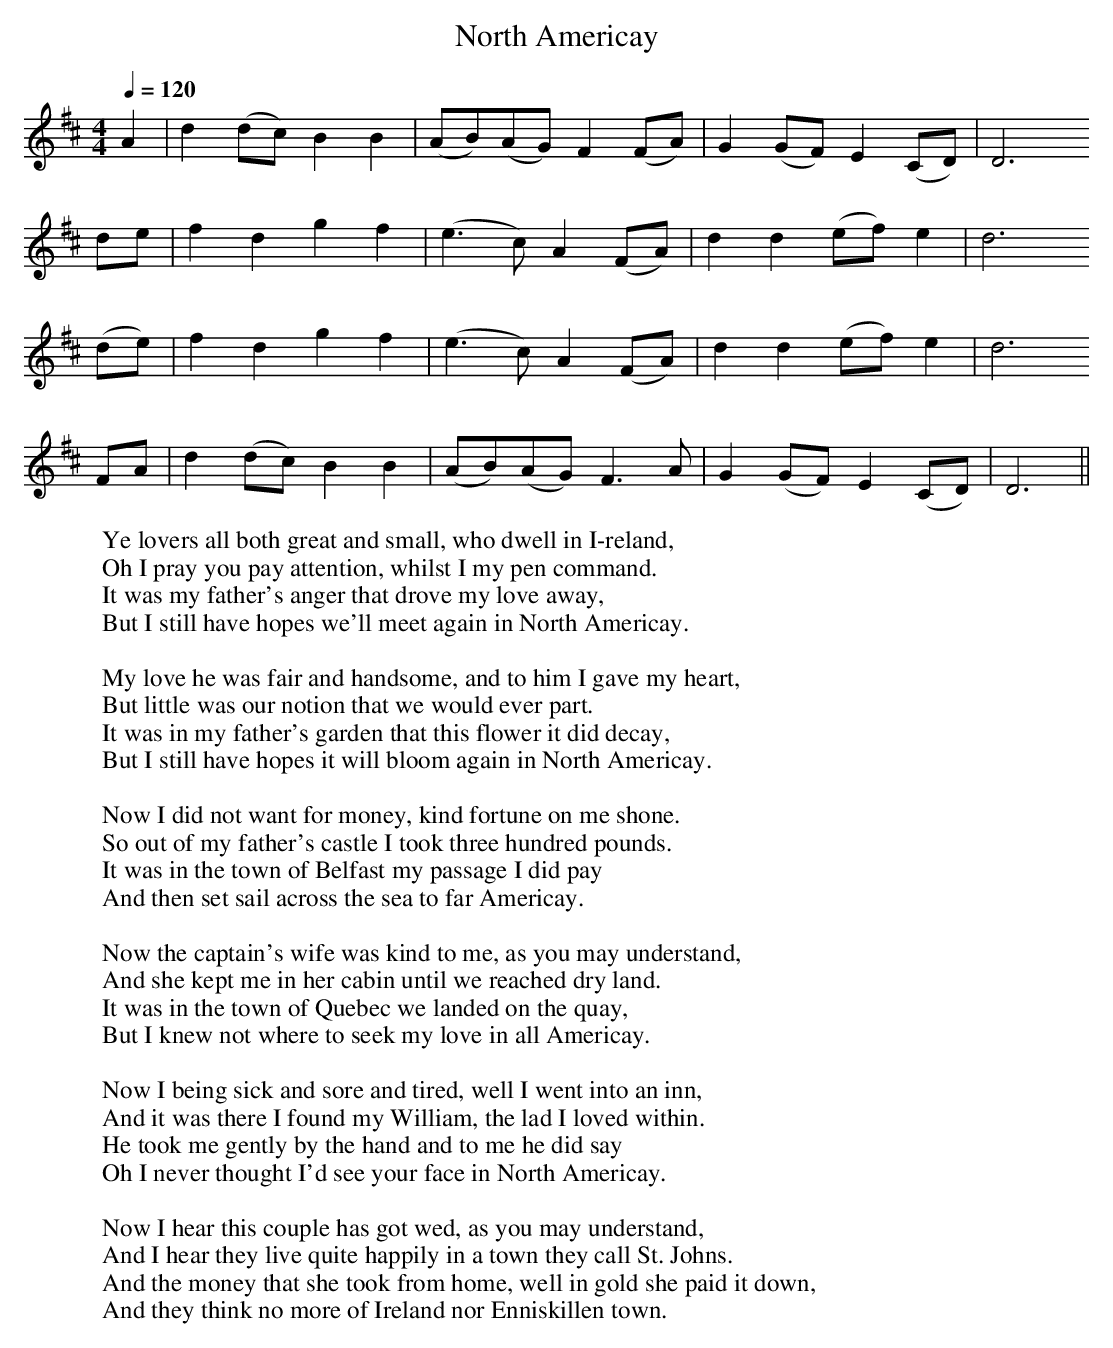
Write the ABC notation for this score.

X:1
T:North Americay
M:4/4
L:1/8
Q:1/4=120
K:D
A2 | d2 (dc) B2 B2 | (AB)(AG) F2 (FA) | G2 (GF) E2 (CD) | D6
de | f2 d2 g2 f2 | (e3c) A2 (FA) | d2 d2 (ef)e2 | d6
(de) | f2 d2 g2 f2 | (e3c) A2 (FA) | d2 d2 (ef)e2 | d6
FA | d2 (dc) B2 B2 | (AB)(AG) F3 A | G2 (GF) E2 (CD) | D6 ||
W:Ye lovers all both great and small, who dwell in I-reland,
W:Oh I pray you pay attention, whilst I my pen command.
W:It was my father's anger that drove my love away,
W:But I still have hopes we'll meet again in North Americay.
W:
W:My love he was fair and handsome, and to him I gave my heart,
W:But little was our notion that we would ever part.
W:It was in my father's garden that this flower it did decay,
W:But I still have hopes it will bloom again in North Americay.
W:
W:Now I did not want for money, kind fortune on me shone.
W:So out of my father's castle I took three hundred pounds.
W:It was in the town of Belfast my passage I did pay
W:And then set sail across the sea to far Americay.
W:
W:Now the captain's wife was kind to me, as you may understand,
W:And she kept me in her cabin until we reached dry land.
W:It was in the town of Quebec we landed on the quay,
W:But I knew not where to seek my love in all Americay.
W:
W:Now I being sick and sore and tired, well I went into an inn,
W:And it was there I found my William, the lad I loved within.
W:He took me gently by the hand and to me he did say
W:Oh I never thought I'd see your face in North Americay.
W:
W:Now I hear this couple has got wed, as you may understand,
W:And I hear they live quite happily in a town they call St. Johns.
W:And the money that she took from home, well in gold she paid it down,
W:And they think no more of Ireland nor Enniskillen town.
